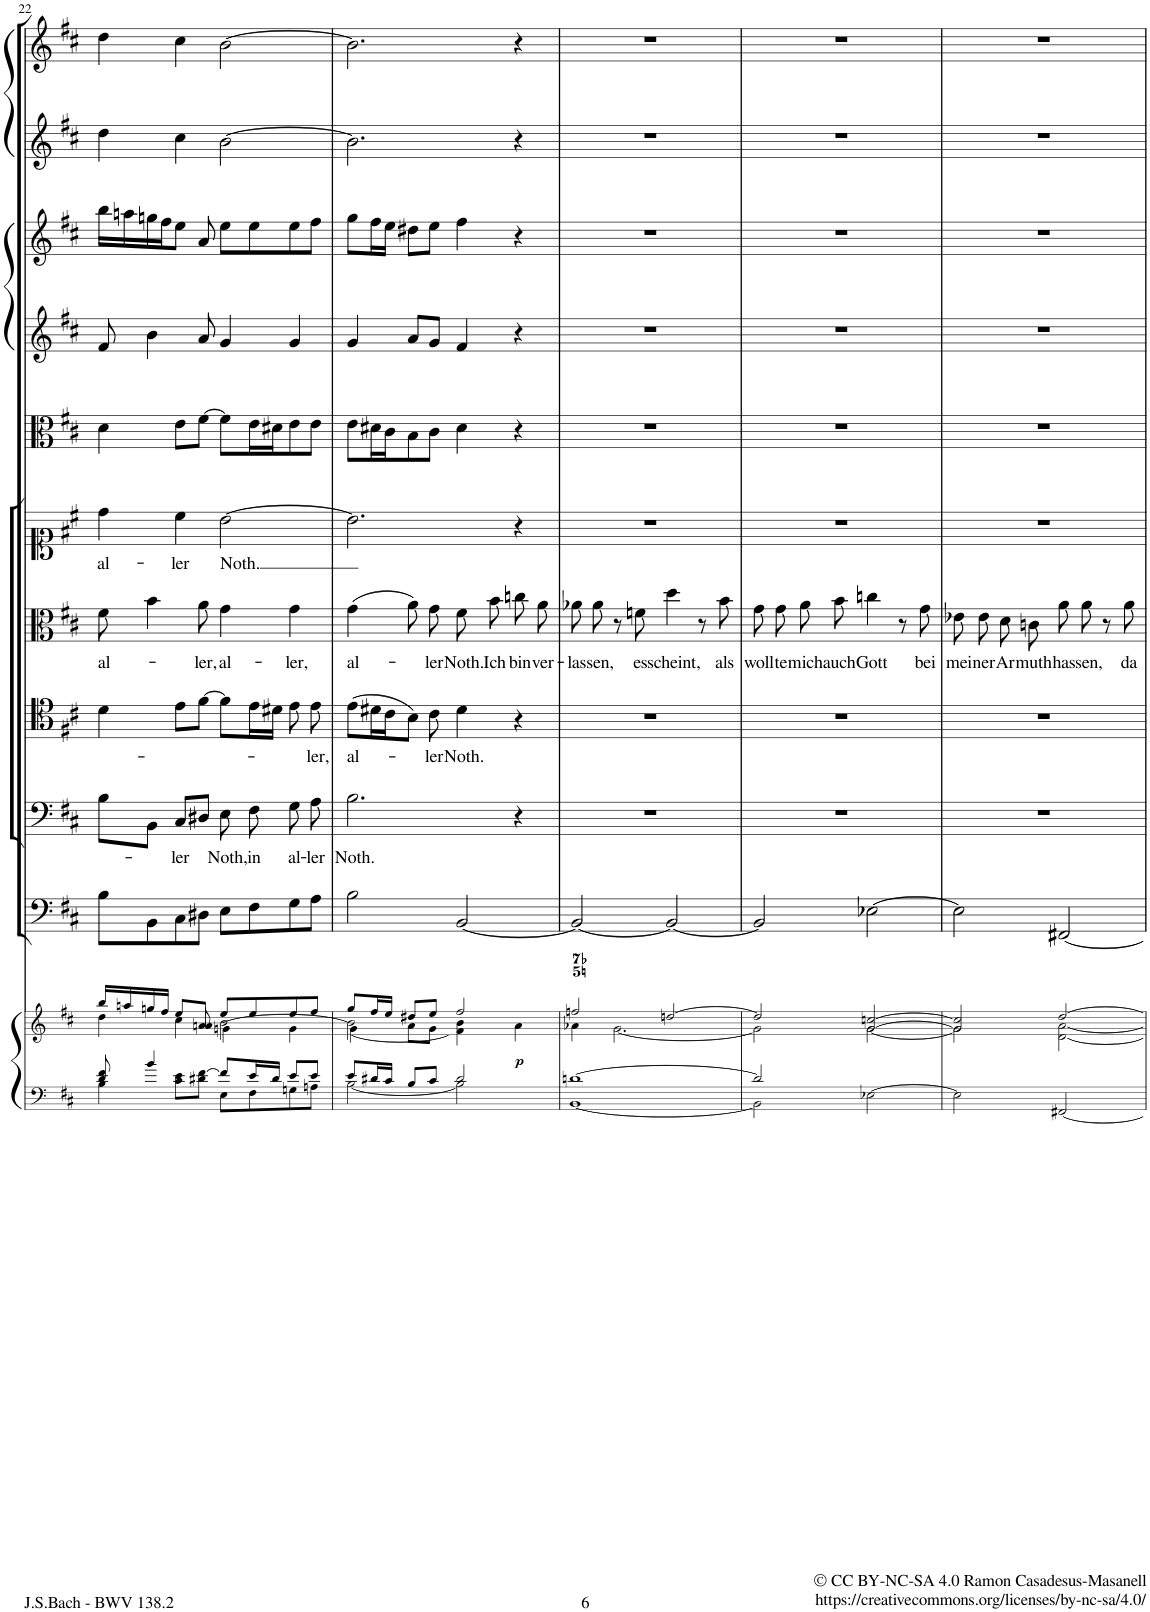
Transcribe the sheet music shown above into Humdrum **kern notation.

**kern	**kern	**dynam	**kern	**kern	**text	**kern	**text	**kern	**text	**kern	**text	**kern	**kern	**kern	**kern	**kern
*part11	*part11	*part11	*part10	*part9	*part9	*part8	*part8	*part7	*part7	*part6	*part6	*part5	*part4	*part3	*part2	*part1
*staff12	*staff11	*staff11/12	*staff10	*staff9	*staff9	*staff8	*staff8	*staff7	*staff7	*staff6	*staff6	*staff5	*staff4	*staff3	*staff2	*staff1
*I"Piano reduction	*	*	*I"Continuo	*I"Basso	*	*I"Tenore	*	*I"Alto	*	*I"Soprano	*	*I"Viola	*I"Violino II	*I"Violino I	*I"Oboe d'amore II	*I"Oboe d'amore I
*I'Pno	*	*	*	*	*	*	*	*	*	*	*	*I'Vla	*I'Vln	*I'Vln	*I'Ob	*I'Ob
!!LO:PB:g=z
*clefF4	*clefG2	*	*clefF4	*clefF4	*	*clefC4	*	*clefC3	*	*clefC1	*	*clefC3	*clefG2	*clefG2	*clefG2	*clefG2
*k[f#c#]	*k[f#c#]	*	*k[f#c#]	*k[f#c#]	*	*k[f#c#]	*	*k[f#c#]	*	*k[f#c#]	*	*k[f#c#]	*k[f#c#]	*k[f#c#]	*k[f#c#]	*k[f#c#]
*M4/4	*M4/4	*	*M4/4	*M4/4	*	*M4/4	*	*M4/4	*	*M4/4	*	*M4/4	*M4/4	*M4/4	*M4/4	*M4/4
*met(c)	*met(c)	*	*met(c)	*met(c)	*	*met(c)	*	*met(c)	*	*met(c)	*	*met(c)	*met(c)	*met(c)	*met(c)	*met(c)
=22	=22	=22	=22	=22	=22	=22	=22	=22	=22	=22	=22	=22	=22	=22	=22	=22
*^	*^	*	*	*	*	*	*	*	*	*	*	*	*	*	*	*
*	*	*	*^	*	*	*	*	*	*	*	*	*	*	*	*	*	*	*
*	*	*	*	*^	*	*	*	*	*	*	*	*	*	*	*	*	*	*	*
!	!	!	!	!	!	!	!	!	!	!	!	!	!LO:LY:b	!	!LO:LY:b	!	!	!	!	!
8d/ 8f#/	4B\	16bb/LL	4dd\	2ryy	4.ryy	.	8B\L	8B\L	.	4d\	.	8f#\	al-	4dd\	al-	4d\	8f#/	16bb\LL	4dd\	4dd\
.	.	16aan/	.	.	.	.	.	.	.	.	.	.	.	.	.	.	.	16aan\	.	.
4b/	.	16ggn/	.	.	.	.	8BB\	8BB\J	.	.	.	4b\	.	.	.	.	4b\	16ggn\	.	.
.	.	16ff#/JJ	.	.	.	.	.	.	.	.	.	.	.	.	.	.	.	16ff#\J	.	.
!	!	!	!	!	!	!	!	!	!LO:LY:b	!	!	!	!	!	!LO:LY:b	!	!	!	!	!
.	8c#\ 8e\L	8ee/L	4cc#\	.	.	.	8C#\	8C#/L	-ler	8e\L	.	.	.	4cc#\	-ler	8e\L	.	8ee\J	4cc#\	4cc#\
!	!	!	!	!	!	!	!	!	!	!	!	!	!LO:LY:b	!	!	!	!	!	!	!
8ryy	8d#X\ [>8f#\J	8an/J	.	.	8a/	.	8D#X\J	8D#X/J	.	[8f#\J	.	8a\	-ler,	.	.	[8f#\J	8a/	8a/	.	.
!	!	!	!	!	!	!	!	!	!LO:LY:b	!	!	!	!LO:LY:b	!	!LO:LY:b	!	!	!	!	!
8f#/L]	8E\L	8ee/L	[>2b\	4gn\	2ryy	.	8E\L	8E\	Noth,	8f#\L]	.	4g\	al-	[2b\	Noth.	8f#\L]	4g/	8ee\L	[2b\	[2b\
!	!	!	!	!	!	!	!	!	!LO:LY:b	!	!	!	!	!	!	!	!	!	!	!
16e/L	8F#\	8ee/	.	.	.	.	8F#\	8F#\	in	16e\L	.	.	.	.	.	16e\L	.	8ee\	.	.
16d#/JJ	.	.	.	.	.	.	.	.	.	16d#X\JJ	.	.	.	.	.	16d#X\J	.	.	.	.
!	!	!	!	!	!	!	!	!	!LO:LY:b	!	!	!	!LO:LY:b	!	!	!	!	!	!	!
8e/L	8Gn\	8ee/	.	4g\	.	.	8G\	8G\	al-	8e\	.	4g\	-ler,	.	.	8e\	4g/	8ee\	.	.
!	!	!	!	!	!	!	!	!	!LO:LY:b	!	!LO:LY:b	!	!	!	!	!	!	!	!	!
8e/J	8An\J	8ff#/J	.	.	.	.	8A\J	8A\	-ler	8e\	-ler,	.	.	.	.	8e\J	.	8ff#\J	.	.
*	*	*	*	*v	*v	*	*	*	*	*	*	*	*	*	*	*	*	*	*	*
=23	=23	=23	=23	=23	=23	=23	=23	=23	=23	=23	=23	=23	=23	=23	=23	=23	=23	=23	=23
!	!	!	!	!	!	!	!	!LO:LY:b	!	!LO:LY:b	!	!LO:LY:b	!	!	!	!	!	!	!
8e/L	[2B\	8gg/L	4g\	2b\_	.	2B\	2.B\	Noth.	(8e\L	al-	(4g\	al-	2.b\]	.	8e\L	4g/	8gg\L	2.b\]	2.b\]
16d#X/L	.	16ff#/L	.	.	.	.	.	.	16d#X\L	.	.	.	.	.	16d#X\L	.	16ff#\L	.	.
16c#/JJ	.	16ee/JJ	.	.	.	.	.	.	16c#\J	.	.	.	.	.	16c#\J	.	16ee\JJ	.	.
8B/L	.	8dd#X/L	8a\L	.	.	.	.	.	8B\J)	.	8a\L)	.	.	.	8B\	8a/L	8dd#X\L	.	.
!	!	!	!	!	!	!	!	!	!	!LO:LY:b	!	!LO:LY:b	!	!	!	!	!	!	!
8c#/J	.	8ee/J	8g\J	.	.	.	.	.	8c#\	-ler	8g\J	-ler	.	.	8c#\J	8g/J	8ee\J	.	.
!	!	!	!	!	!	!	!	!	!	!LO:LY:b	!	!LO:LY:b	!	!	!	!	!	!	!
2d#/	2B\]	2ff#/	4f#\ 4b\]	2ryy	.	[2BB/	.	.	4d#\	Noth.	8f#\L	Noth.	.	.	4d#\	4f#/	4ff#\	.	.
!	!	!	!	!	!	!	!	!	!	!	!	!LO:LY:b	!	!	!	!	!	!	!
.	.	.	.	.	.	.	.	.	.	.	8b\J	Ich	.	.	.	.	.	.	.
!	!	!	!	!	!LO:DY:b	!	!	!	!	!	!	!LO:LY:b	!	!	!	!	!	!	!
.	.	.	4a\	.	p	.	4r	.	4r	.	8ccn\L	bin	4r	.	4r	4r	4r	4r	4r
!	!	!	!	!	!	!	!	!	!	!	!	!LO:LY:b	!	!	!	!	!	!	!
.	.	.	.	.	.	.	.	.	.	.	8a\J	ver-	.	.	.	.	.	.	.
*	*	*	*v	*v	*	*	*	*	*	*	*	*	*	*	*	*	*	*	*
=24	=24	=24	=24	=24	=24	=24	=24	=24	=24	=24	=24	=24	=24	=24	=24	=24	=24	=24
!	!	!	!	!	!	!	!	!	!	!	!LO:LY:b	!	!	!	!	!	!	!
[1dn	[1BB	2ffn/	4a-X\	.	2BB/_	1r	.	1r	.	8a-X\L	-las-	1r	.	1r	1r	1r	1r	1r
!	!	!	!	!	!	!	!	!	!	!	!LO:LY:b	!	!	!	!	!	!	!
.	.	.	.	.	.	.	.	.	.	8a-\J	-sen,	.	.	.	.	.	.	.
.	.	.	[2.g\	.	.	.	.	.	.	8r	.	.	.	.	.	.	.	.
!	!	!	!	!	!	!	!	!	!	!	!LO:LY:b	!	!	!	!	!	!	!
.	.	.	.	.	.	.	.	.	.	8fn\	es	.	.	.	.	.	.	.
!	!	!	!	!	!	!	!	!	!	!	!LO:LY:b	!	!	!	!	!	!	!
.	.	[2ddn/	.	.	2BB/_	.	.	.	.	4dd\	scheint,	.	.	.	.	.	.	.
.	.	.	.	.	.	.	.	.	.	8r	.	.	.	.	.	.	.	.
!	!	!	!	!	!	!	!	!	!	!	!LO:LY:b	!	!	!	!	!	!	!
.	.	.	.	.	.	.	.	.	.	8b\	als	.	.	.	.	.	.	.
=25	=25	=25	=25	=25	=25	=25	=25	=25	=25	=25	=25	=25	=25	=25	=25	=25	=25	=25
!	!	!	!	!	!	!	!	!	!	!	!LO:LY:b	!	!	!	!	!	!	!
2d/]	2BB\]	2dd/]	2g\]	.	2BB/]	1r	.	1r	.	8g\L	woll-	1r	.	1r	1r	1r	1r	1r
!	!	!	!	!	!	!	!	!	!	!	!LO:LY:b	!	!	!	!	!	!	!
.	.	.	.	.	.	.	.	.	.	8g\J	-te	.	.	.	.	.	.	.
!	!	!	!	!	!	!	!	!	!	!	!LO:LY:b	!	!	!	!	!	!	!
.	.	.	.	.	.	.	.	.	.	8a\L	mich	.	.	.	.	.	.	.
!	!	!	!	!	!	!	!	!	!	!	!LO:LY:b	!	!	!	!	!	!	!
.	.	.	.	.	.	.	.	.	.	8b\J	auch	.	.	.	.	.	.	.
!	!	!	!	!	!	!	!	!	!	!	!LO:LY:b	!	!	!	!	!	!	!
2ryy	[>2E-X\	[2g/ [2ccn/	[2g\	.	[2E-X\	.	.	.	.	4ccn\	Gott	.	.	.	.	.	.	.
.	.	.	.	.	.	.	.	.	.	8r	.	.	.	.	.	.	.	.
!	!	!	!	!	!	!	!	!	!	!	!LO:LY:b	!	!	!	!	!	!	!
.	.	.	.	.	.	.	.	.	.	8g\	bei	.	.	.	.	.	.	.
*v	*v	*	*	*	*	*	*	*	*	*	*	*	*	*	*	*	*	*
=26	=26	=26	=26	=26	=26	=26	=26	=26	=26	=26	=26	=26	=26	=26	=26	=26	=26
!	!	!	!	!	!	!	!	!	!	!LO:LY:b	!	!	!	!	!	!	!
2E-\]	2g/] 2cc/]	2g\]	.	2E-\]	1r	.	1r	.	8e-X\L	mei-	1r	.	1r	1r	1r	1r	1r
!	!	!	!	!	!	!	!	!	!	!LO:LY:b	!	!	!	!	!	!	!
.	.	.	.	.	.	.	.	.	8e-\J	-ner	.	.	.	.	.	.	.
!	!	!	!	!	!	!	!	!	!	!LO:LY:b	!	!	!	!	!	!	!
.	.	.	.	.	.	.	.	.	8d\L	Ar-	.	.	.	.	.	.	.
!	!	!	!	!	!	!	!	!	!	!LO:LY:b	!	!	!	!	!	!	!
.	.	.	.	.	.	.	.	.	8cn\J	-muth	.	.	.	.	.	.	.
!	!	!	!	!	!	!	!	!	!	!LO:LY:b	!	!	!	!	!	!	!
[2FF#X/	[2dd/	[2d\ [2a\	.	[2FF#X/	.	.	.	.	8a\L	has-	.	.	.	.	.	.	.
!	!	!	!	!	!	!	!	!	!	!LO:LY:b	!	!	!	!	!	!	!
.	.	.	.	.	.	.	.	.	8a\J	-sen,	.	.	.	.	.	.	.
.	.	.	.	.	.	.	.	.	8r	.	.	.	.	.	.	.	.
!	!	!	!	!	!	!	!	!	!	!LO:LY:b	!	!	!	!	!	!	!
.	.	.	.	.	.	.	.	.	8a\	da	.	.	.	.	.	.	.
*	*v	*v	*	*	*	*	*	*	*	*	*	*	*	*	*	*	*
=	=	=	=	=	=	=	=	=	=	=	=	=	=	=	=	=
*-	*-	*-	*-	*-	*-	*-	*-	*-	*-	*-	*-	*-	*-	*-	*-	*-
